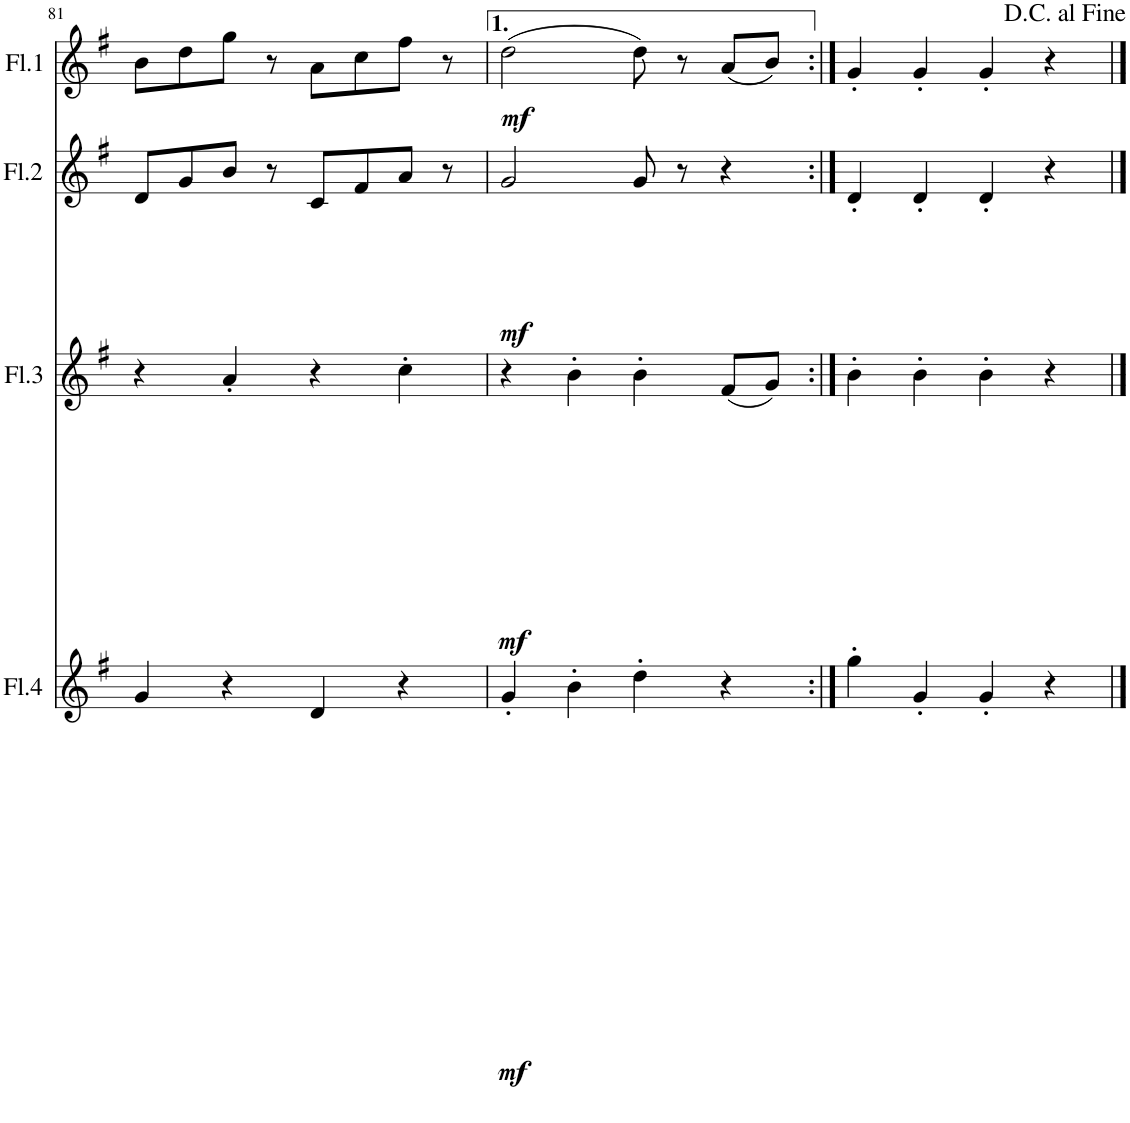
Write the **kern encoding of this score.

**kern	**dynam	**kern	**dynam	**kern	**dynam	**kern	**dynam
*part4	*part4	*part3	*part3	*part2	*part2	*part1	*part1
*staff4	*staff4	*staff3	*staff3	*staff2	*staff2	*staff1	*staff1
*I"Flauta 4	*	*I"Flauta 3	*	*I"Flauta 2	*	*I"Flauta 1	*
*I'Fl.4	*	*I'Fl.3	*	*I'Fl.2	*	*I'Fl.1	*
!!LO:PB:g=z
*clefG2	*	*clefG2	*	*clefG2	*	*clefG2	*
*k[f#]	*	*k[f#]	*	*k[f#]	*	*k[f#]	*
*M4/4	*	*M4/4	*	*M4/4	*	*M4/4	*
=81	=81	=81	=81	=81	=81	=81	=81
4g/	.	4r	.	8d/L	.	8b\L	.
.	.	.	.	8g/	.	8dd\	.
4r	.	4a'/	.	8b/J	.	8gg\J	.
.	.	.	.	8r	.	8r	.
4d/	.	4r	.	8c/L	.	8a\L	.
.	.	.	.	8f#/	.	8cc\	.
4r	.	4cc'\	.	8a/J	.	8ff#\J	.
.	.	.	.	8r	.	8r	.
=82	=82	=82	=82	=82	=82	=82	=82
!	!LO:DY:b	!	!LO:DY:b	!	!LO:DY:b	!	!LO:DY:b
4g'/	mf	4r	mf	2g/	mf	(2dd\	mf
4b'\	.	4b'\	.	.	.	.	.
4dd'\	.	4b'\	.	8g/	.	8dd\)	.
.	.	.	.	8r	.	8r	.
4r	.	(8f#/L	.	4r	.	(8a/L	.
.	.	8g/J)	.	.	.	8b/J)	.
=83:|!	=83:|!	=83:|!	=83:|!	=83:|!	=83:|!	=83:|!	=83:|!
4gg'\	.	4b'\	.	4d'/	.	4g'/	.
4g'/	.	4b'\	.	4d'/	.	4g'/	.
4g'/	.	4b'\	.	4d'/	.	4g'/	.
4r	.	4r	.	4r	.	4r	.
==	==	==	==	==	==	==	==
*-	*-	*-	*-	*-	*-	*-	*-
